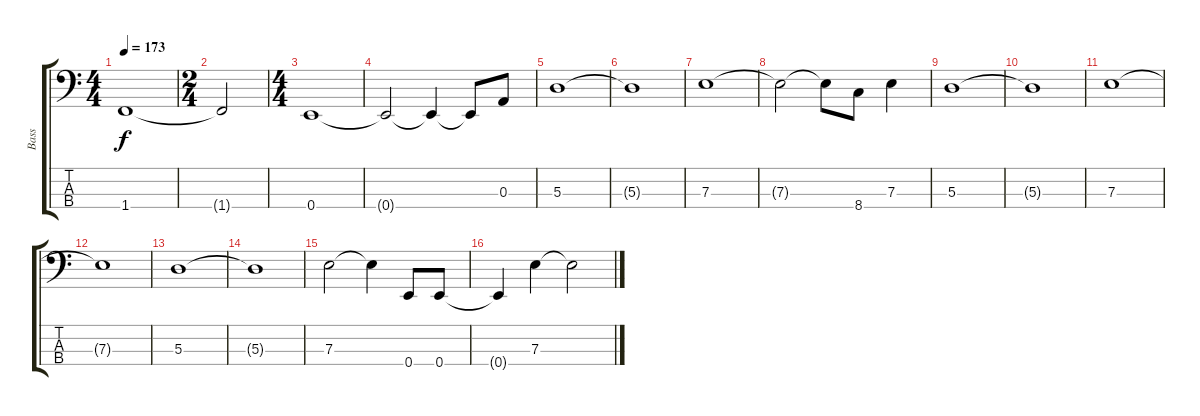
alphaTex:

\track ("Bass" "Bass") {instrument electricbassfinger}
\staff {score tabs}
\tuning (G2 D2 A1 E1) {hide}
\ts (4 4)
\tempo 173
\clef f4
\ks c
1.4.1{dy f} |
\ts (2 4)
1.4{t}.2 |
\ts (4 4)
0.4.1 |
0.4{t}.2 0.4{t}.4 0.4{t}.8 0.3.8 |
5.3.1 |
5.3{t}.1 |
7.3.1 |
7.3{t}.2 7.3{t}.8 8.4.8 7.3.4 |
5.3.1 |
5.3{t}.1 |
7.3.1 |
7.3{t}.1 |
5.3.1 |
5.3{t}.1 |
7.3.2 7.3{t}.4 0.4.8 0.4.8 |
0.4{t}.4 7.3.4 7.3{t}.2
